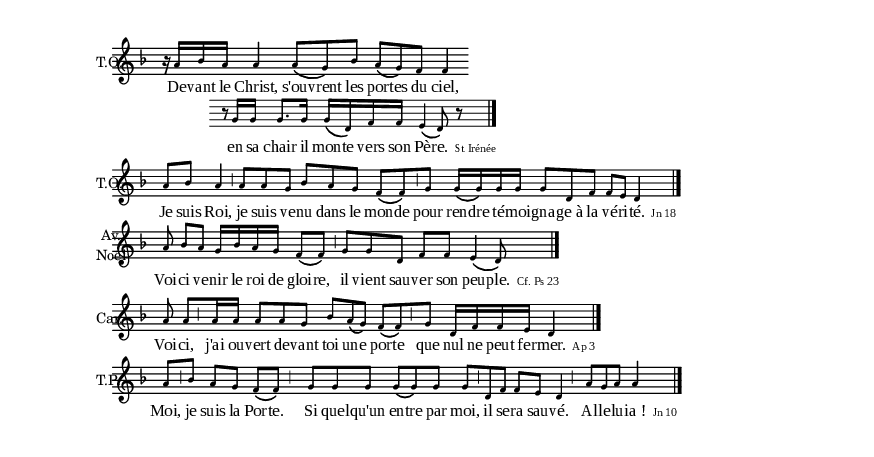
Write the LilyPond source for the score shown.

\version "2.10.0"
\include "definitions.ly"
%\markup { Psaume 23}

\relative a' { 
	\new Staff {
		\cadenzaOn
		\key f \major
		\set Staff.instrumentName = \markup{ \center-align { T.O. } }
		
		r16 a[ bes a] a4 
		\times 2/3 { a8[\( g\) bes] }
		\times 2/3 { a[\( g\) f] }
		f4
		\pespace \indentLine
		r8 g16[ g] g8.[ g16] g[\( d\) f f] e4\( d8\) r

		
		
		\endBar
	}

	\addlyrics {
		De -- vant le Christ, s'ou -- vrent les por -- tes du ciel, en sa chair il mon -- te vers son Pè -- re.
 		\markup { \citation #"St Irénée" } }
	
	
}
\relative a' { 
	\new Staff {
		\cadenzaOn
		\key f \major
		\set Staff.instrumentName = \markup{ \center-align { T.O. } }
		
		a8[ bes] a4
		\cesure 
		\times 2/3 { a8[ a g] } \times 2/3 { bes8[ a g] } \times 2/3 { f[\( f\)\cesure  g] } 
		g16[\( g\) g g] \times 2/3 { g8[ d f] } f[ e] d4

		
		
		\endBar
	}

	\addlyrics {
		Je suis Roi, je suis ve -- nu dans le mon -- de pour ren -- dre té -- moi -- gna -- "ge à" la vé -- ri -- té.
 		\markup { \citation #"Jn 18" } }
	
	
}
\relative a' { 
	\new Staff {
		\cadenzaOn
		\key f \major
		\set Staff.instrumentName = \markup{ \center-align { Av. Noël } }
		
		a8 bes[ a] g16[ bes a g] f8[\( f\)]
		\cesure 
		\times 2/3 { g[ g d] }
		f[ f] \times 2/3 { e4\(   d8\) }
		
		
		
		\endBar
	}

	\addlyrics {
		Voi -- ci ve -- nir le roi de gloi -- re, il vient sau -- ver son peu -- ple.
 		\markup { \citation #"Cf. Ps 23" } }
	
	
}


\relative a' { 
	\new Staff {
		\cadenzaOn
		\key f \major
		\set Staff.instrumentName = \markup{ \center-align { Car. } }
		a8 \times 2/3 { a[\cesure \pespace a16 a] } \times 2/3 { a8[ a g] } \times 2/3 { bes[ a\( g]\) } \times 2/3 { f[\( f\)\cesure \pespace g] } d16[ f f e] d4
		
		
		
		\endBar
	}

	\addlyrics {
		Voi -- "ci," "j'ai" ou -- vert de -- vant toi un -- e por -- te que nul ne peut fer -- mer.
 		\markup { \citation #"Ap 3" } }
}

\relative c'' { 
	\new Staff {
		\cadenzaOn
		\key f \major
		\set Staff.instrumentName = \markup{ \center-align { T.P. } }
		a8[\cesure bes] a[ g] f[\( f\)]\cesure \pespace
\times 2/3 { g8[ g g] } \times 2/3 { g[\( g\) g] } \times 2/3 { g[\cesure d f] } f[ e] d4
		\cesureall  \pespace
		\times 2/3 { a'8[ g a] }
		a4
		
		
		\endBar
	}

	\addlyrics {
		"Moi," je suis la Por -- te. Si quel -- qu'un en -- tre par "moi," il se -- ra sau -- vé. Al -- le -- lu -- "ia !"
 		\markup { \citation #"Jn 10" } }
	
	
}

